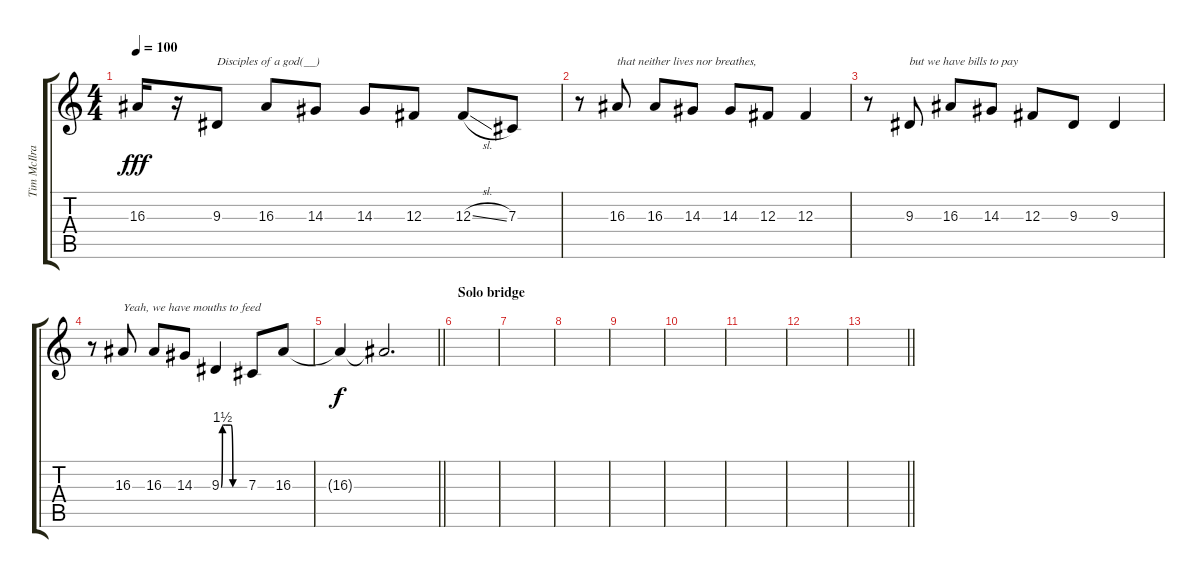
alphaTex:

\track ("Tim McIlrath" "Tim McIlra") {instrument lead2sawtooth}
\staff {score tabs}
\tuning (Eb4 Bb3 Gb3 Db3 Ab2 Eb2) {hide}
\ts (4 4)
\tempo 100
\clef g2
\ks c
16.3{t}.16{dy fff} r.16 9.3.8{txt "Disciples of a god(__)"} 16.3.8 14.3.8 14.3.8 12.3.8 12.3{sl}.8 7.3.8 |
r.8 16.3.8{txt "that neither lives nor breathes,"} 16.3.8 14.3.8 14.3.8 12.3.8 12.3.4 |
r.8 9.3.8{txt "but we have bills to pay"} 16.3.8 14.3.8 12.3.8 9.3.8 9.3.4 |
r.8 16.3.8{txt "Yeah, we have mouths to feed"} 16.3.8 14.3.8 9.3{be (custom 0 0 3 6 5 6 10 6 25 6 30 0 60 0)}.4 7.3.8 16.3.8 |
\barLineRight lightlight
16.3{t}.4{dy f volume 7} 16.3{t}.2{d} |
\section ("" "Solo bridge")
|
|
|
|
|
|
|
\barLineRight lightlight
